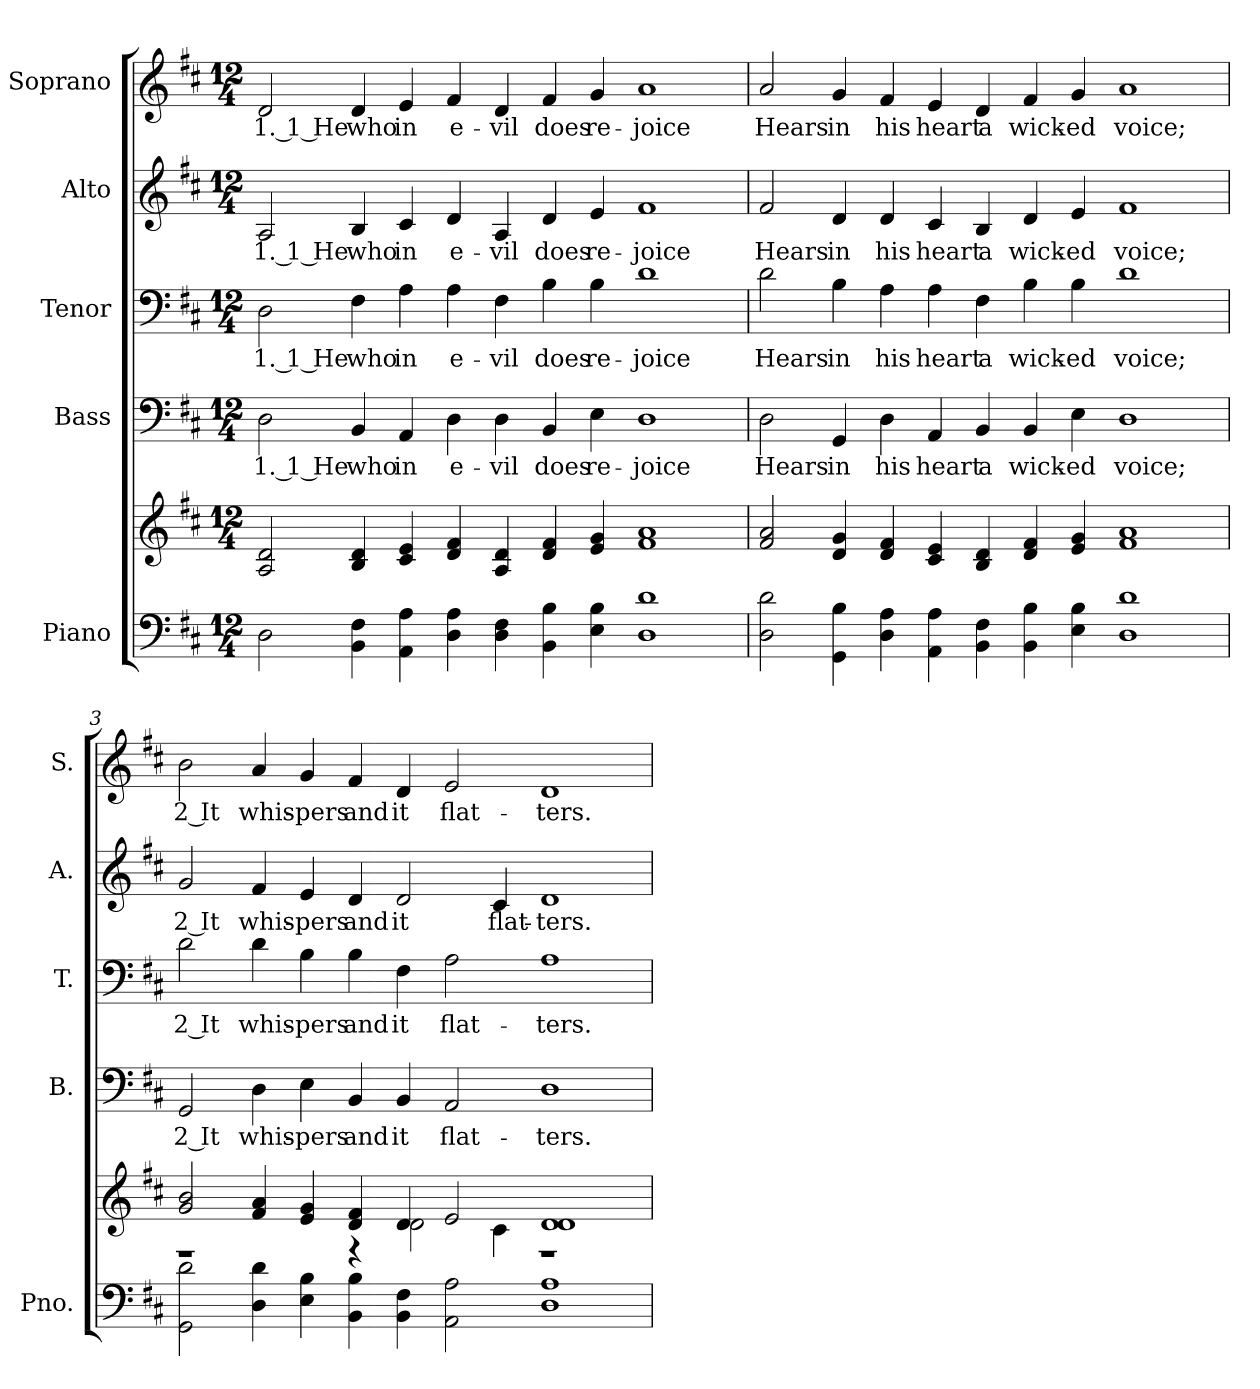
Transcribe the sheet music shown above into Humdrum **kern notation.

**kern	**kern	**kern	**text	**kern	**text	**kern	**text	**kern	**text
*part5	*part5	*part4	*part4	*part3	*part3	*part2	*part2	*part1	*part1
*staff6	*staff5	*staff4	*staff4	*staff3	*staff3	*staff2	*staff2	*staff1	*staff1
*I"Piano	*	*I"Bass	*	*I"Tenor	*	*I"Alto	*	*I"Soprano	*
*I'Pno.	*	*I'B.	*	*I'T.	*	*I'A.	*	*I'S.	*
!!LO:PB:g=z
*clefF4	*clefG2	*clefF4	*	*clefF4	*	*clefG2	*	*clefG2	*
*k[f#c#]	*k[f#c#]	*k[f#c#]	*	*k[f#c#]	*	*k[f#c#]	*	*k[f#c#]	*
*D:	*D:	*D:	*	*D:	*	*D:	*	*D:	*
*M12/4	*M12/4	*M12/4	*	*M12/4	*	*M12/4	*	*M12/4	*
*MM210	*MM210	*MM210	*	*MM210	*	*MM210	*	*MM210	*
=1	=1	=1	=1	=1	=1	=1	=1	=1	=1
!	!	!	!LO:LY:b:color=#000000	!	!	!	!	!	!
!	!	!	!	!	!LO:LY:b:color=#000000	!	!	!	!
!	!	!	!	!	!	!	!LO:LY:b:color=#000000	!	!
!	!	!	!	!	!	!	!	!	!LO:LY:b:color=#000000
2Di\	2Ai/ 2di	2Di\	1. 1 He	2Di\	1. 1 He	2Ai/	1. 1 He	2di/	1. 1 He
!	!	!	!LO:LY:b:color=#000000	!	!	!	!	!	!
!	!	!	!	!	!LO:LY:b:color=#000000	!	!	!	!
!	!	!	!	!	!	!	!LO:LY:b:color=#000000	!	!
!	!	!	!	!	!	!	!	!	!LO:LY:b:color=#000000
4BBi\ 4F#i	4Bi/ 4di	4BBi/	who	4F#i\	who	4Bi/	who	4di/	who
!	!	!	!LO:LY:b:color=#000000	!	!	!	!	!	!
!	!	!	!	!	!LO:LY:b:color=#000000	!	!	!	!
!	!	!	!	!	!	!	!LO:LY:b:color=#000000	!	!
!	!	!	!	!	!	!	!	!	!LO:LY:b:color=#000000
4AAi\ 4Ai	4c#i/ 4ei	4AAi/	in	4Ai\	in	4c#i/	in	4ei/	in
!	!	!	!LO:LY:b:color=#000000	!	!	!	!	!	!
!	!	!	!	!	!LO:LY:b:color=#000000	!	!	!	!
!	!	!	!	!	!	!	!LO:LY:b:color=#000000	!	!
!	!	!	!	!	!	!	!	!	!LO:LY:b:color=#000000
4Di\ 4Ai	4di/ 4f#i	4Di\	e-	4Ai\	e-	4di/	e-	4f#i/	e-
!	!	!	!LO:LY:b:color=#000000	!	!	!	!	!	!
!	!	!	!	!	!LO:LY:b:color=#000000	!	!	!	!
!	!	!	!	!	!	!	!LO:LY:b:color=#000000	!	!
!	!	!	!	!	!	!	!	!	!LO:LY:b:color=#000000
4Di\ 4F#i	4Ai/ 4di	4Di\	-vil	4F#i\	-vil	4Ai/	-vil	4di/	-vil
!	!	!	!LO:LY:b:color=#000000	!	!	!	!	!	!
!	!	!	!	!	!LO:LY:b:color=#000000	!	!	!	!
!	!	!	!	!	!	!	!LO:LY:b:color=#000000	!	!
!	!	!	!	!	!	!	!	!	!LO:LY:b:color=#000000
4BBi\ 4Bi	4di/ 4f#i	4BBi/	does	4Bi\	does	4di/	does	4f#i/	does
!	!	!	!LO:LY:b:color=#000000	!	!	!	!	!	!
!	!	!	!	!	!LO:LY:b:color=#000000	!	!	!	!
!	!	!	!	!	!	!	!LO:LY:b:color=#000000	!	!
!	!	!	!	!	!	!	!	!	!LO:LY:b:color=#000000
4Ei\ 4Bi	4ei/ 4gi	4Ei\	re-	4Bi\	re-	4ei/	re-	4gi/	re-
!	!	!	!LO:LY:b:color=#000000	!	!	!	!	!	!
!	!	!	!	!	!LO:LY:b:color=#000000	!	!	!	!
!	!	!	!	!	!	!	!LO:LY:b:color=#000000	!	!
!	!	!	!	!	!	!	!	!	!LO:LY:b:color=#000000
1Di 1di	1f#i 1ai	1Di	-joice	1di	-joice	1f#i	-joice	1ai	-joice
=2	=2	=2	=2	=2	=2	=2	=2	=2	=2
!	!	!	!LO:LY:b:color=#000000	!	!	!	!	!	!
!	!	!	!	!	!LO:LY:b:color=#000000	!	!	!	!
!	!	!	!	!	!	!	!LO:LY:b:color=#000000	!	!
!	!	!	!	!	!	!	!	!	!LO:LY:b:color=#000000
2Di\ 2di	2f#i/ 2ai	2Di\	Hears	2di\	Hears	2f#i/	Hears	2ai/	Hears
!	!	!	!LO:LY:b:color=#000000	!	!	!	!	!	!
!	!	!	!	!	!LO:LY:b:color=#000000	!	!	!	!
!	!	!	!	!	!	!	!LO:LY:b:color=#000000	!	!
!	!	!	!	!	!	!	!	!	!LO:LY:b:color=#000000
4GGi\ 4Bi	4di/ 4gi	4GGi/	in	4Bi\	in	4di/	in	4gi/	in
!	!	!	!LO:LY:b:color=#000000	!	!	!	!	!	!
!	!	!	!	!	!LO:LY:b:color=#000000	!	!	!	!
!	!	!	!	!	!	!	!LO:LY:b:color=#000000	!	!
!	!	!	!	!	!	!	!	!	!LO:LY:b:color=#000000
4Di\ 4Ai	4di/ 4f#i	4Di\	his	4Ai\	his	4di/	his	4f#i/	his
!	!	!	!LO:LY:b:color=#000000	!	!	!	!	!	!
!	!	!	!	!	!LO:LY:b:color=#000000	!	!	!	!
!	!	!	!	!	!	!	!LO:LY:b:color=#000000	!	!
!	!	!	!	!	!	!	!	!	!LO:LY:b:color=#000000
4AAi\ 4Ai	4c#i/ 4ei	4AAi/	heart	4Ai\	heart	4c#i/	heart	4ei/	heart
!	!	!	!LO:LY:b:color=#000000	!	!	!	!	!	!
!	!	!	!	!	!LO:LY:b:color=#000000	!	!	!	!
!	!	!	!	!	!	!	!LO:LY:b:color=#000000	!	!
!	!	!	!	!	!	!	!	!	!LO:LY:b:color=#000000
4BBi\ 4F#i	4Bi/ 4di	4BBi/	a	4F#i\	a	4Bi/	a	4di/	a
!	!	!	!LO:LY:b:color=#000000	!	!	!	!	!	!
!	!	!	!	!	!LO:LY:b:color=#000000	!	!	!	!
!	!	!	!	!	!	!	!LO:LY:b:color=#000000	!	!
!	!	!	!	!	!	!	!	!	!LO:LY:b:color=#000000
4BBi\ 4Bi	4di/ 4f#i	4BBi/	wick-	4Bi\	wick-	4di/	wick-	4f#i/	wick-
!	!	!	!LO:LY:b:color=#000000	!	!	!	!	!	!
!	!	!	!	!	!LO:LY:b:color=#000000	!	!	!	!
!	!	!	!	!	!	!	!LO:LY:b:color=#000000	!	!
!	!	!	!	!	!	!	!	!	!LO:LY:b:color=#000000
4Ei\ 4Bi	4ei/ 4gi	4Ei\	-ed	4Bi\	-ed	4ei/	-ed	4gi/	-ed
!	!	!	!LO:LY:b:color=#000000	!	!	!	!	!	!
!	!	!	!	!	!LO:LY:b:color=#000000	!	!	!	!
!	!	!	!	!	!	!	!LO:LY:b:color=#000000	!	!
!	!	!	!	!	!	!	!	!	!LO:LY:b:color=#000000
1Di 1di	1f#i 1ai	1Di	voice;	1di	voice;	1f#i	voice;	1ai	voice;
!!LO:PB:g=z
=3	=3	=3	=3	=3	=3	=3	=3	=3	=3
*	*^	*	*	*	*	*	*	*	*
!	!	!	!	!LO:LY:b:color=#000000	!	!	!	!	!	!
!	!	!	!	!	!	!LO:LY:b:color=#000000	!	!	!	!
!	!	!	!	!	!	!	!	!LO:LY:b:color=#000000	!	!
!	!	!	!	!	!	!	!	!	!	!LO:LY:b:color=#000000
2GGi\ 2di	2gi/ 2bi	1r	2GGi/	2 It	2di\	2 It	2gi/	2 It	2bi\	2 It
!	!	!	!	!LO:LY:b:color=#000000	!	!	!	!	!	!
!	!	!	!	!	!	!LO:LY:b:color=#000000	!	!	!	!
!	!	!	!	!	!	!	!	!LO:LY:b:color=#000000	!	!
!	!	!	!	!	!	!	!	!	!	!LO:LY:b:color=#000000
4Di\ 4di	4f#i/ 4ai	.	4Di\	whis-	4di\	whis-	4f#i/	whis-	4ai/	whis-
!	!	!	!	!LO:LY:b:color=#000000	!	!	!	!	!	!
!	!	!	!	!	!	!LO:LY:b:color=#000000	!	!	!	!
!	!	!	!	!	!	!	!	!LO:LY:b:color=#000000	!	!
!	!	!	!	!	!	!	!	!	!	!LO:LY:b:color=#000000
4Ei\ 4Bi	4ei/ 4gi	.	4Ei\	-pers	4Bi\	-pers	4ei/	-pers	4gi/	-pers
!	!	!	!	!LO:LY:b:color=#000000	!	!	!	!	!	!
!	!	!	!	!	!	!LO:LY:b:color=#000000	!	!	!	!
!	!	!	!	!	!	!	!	!LO:LY:b:color=#000000	!	!
!	!	!	!	!	!	!	!	!	!	!LO:LY:b:color=#000000
4BBi\ 4Bi	4di/ 4f#i	4r	4BBi/	and	4Bi\	and	4di/	and	4f#i/	and
!	!	!	!	!LO:LY:b:color=#000000	!	!	!	!	!	!
!	!	!	!	!	!	!LO:LY:b:color=#000000	!	!	!	!
!	!	!	!	!	!	!	!	!LO:LY:b:color=#000000	!	!
!	!	!	!	!	!	!	!	!	!	!LO:LY:b:color=#000000
4BBi\ 4F#i	4di/	2di\	4BBi/	it	4F#i\	it	2di/	it	4di/	it
!	!	!	!	!LO:LY:b:color=#000000	!	!	!	!	!	!
!	!	!	!	!	!	!LO:LY:b:color=#000000	!	!	!	!
!	!	!	!	!	!	!	!	!	!	!LO:LY:b:color=#000000
2AAi\ 2Ai	2ei/	.	2AAi/	flat-	2Ai\	flat-	.	.	2ei/	flat-
!	!	!	!	!	!	!	!	!LO:LY:b:color=#000000	!	!
.	.	4c#i\	.	.	.	.	4c#i/	flat-	.	.
!	!	!	!	!LO:LY:b:color=#000000	!	!	!	!	!	!
!	!	!	!	!	!	!LO:LY:b:color=#000000	!	!	!	!
!	!	!	!	!	!	!	!	!LO:LY:b:color=#000000	!	!
!	!	!	!	!	!	!	!	!	!	!LO:LY:b:color=#000000
1Di 1Ai	1di 1di	1r	1Di	-ters.	1Ai	-ters.	1di	-ters.	1di	-ters.
*	*v	*v	*	*	*	*	*	*	*	*
=	=	=	=	=	=	=	=	=	=
*-	*-	*-	*-	*-	*-	*-	*-	*-	*-
